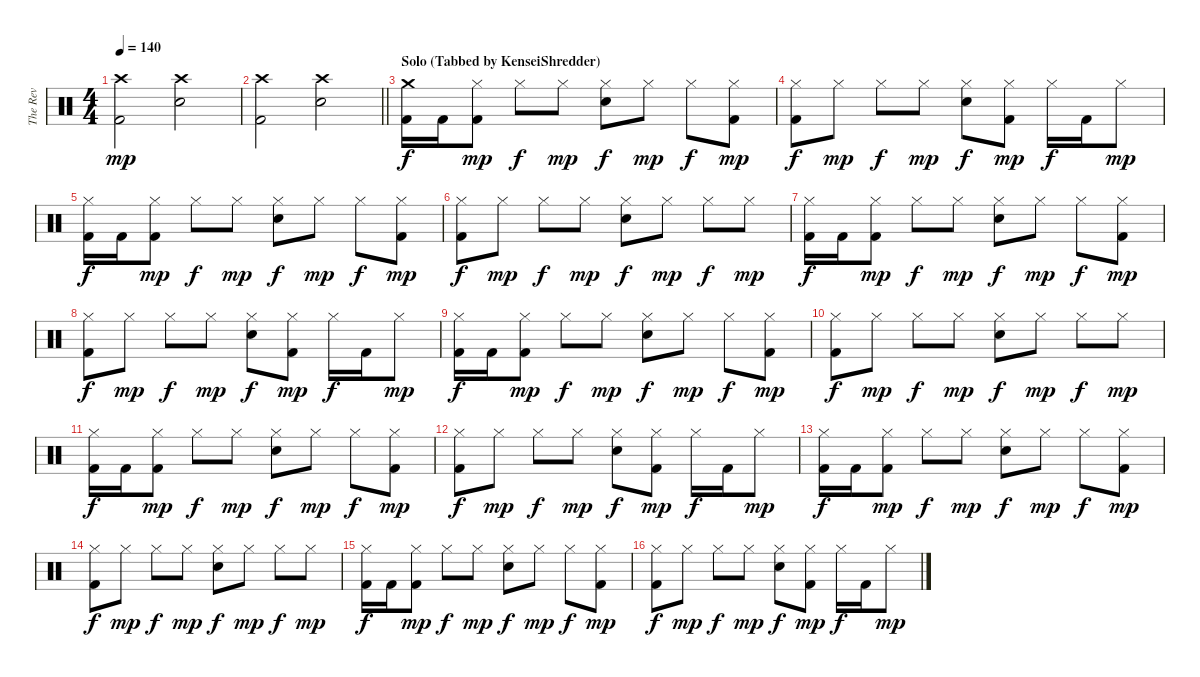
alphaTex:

\track ("The Rev" "The Rev") {instrument percussion}
\staff {score}
\articulation defaults
\ts (4 4)
\tempo 140
\clef neutral
\ks c
("Crash high (hit)" "Kick (hit) 2").2{dy mp} ("Crash high (hit)" "Snare (hit) 2").2 |
\barLineRight lightlight
("Crash high (hit)" "Kick (hit) 2").2 ("Crash high (hit)" "Snare (hit) 2").2 |
\section ("" "Solo (Tabbed by KenseiShredder)")
("Crash medium (hit)" "Kick (hit) 2").16{dy f} "Kick (hit) 2".16 ("Hi-Hat (closed)" "Kick (hit) 2").8{dy mp} "Hi-Hat (closed)".8{dy f} "Hi-Hat (closed)".8{dy mp} ("Hi-Hat (closed)" "Snare (hit) 2").8{dy f} "Hi-Hat (closed)".8{dy mp} "Hi-Hat (closed)".8{dy f} ("Hi-Hat (closed)" "Kick (hit) 2").8{dy mp} |
("Hi-Hat (closed)" "Kick (hit) 2").8{dy f} "Hi-Hat (closed)".8{dy mp} "Hi-Hat (closed)".8{dy f} "Hi-Hat (closed)".8{dy mp} ("Hi-Hat (closed)" "Snare (hit) 2").8{dy f} ("Hi-Hat (closed)" "Kick (hit) 2").8{dy mp} "Hi-Hat (closed)".16{dy f} "Kick (hit) 2".16 "Hi-Hat (closed)".8{dy mp} |
("Hi-Hat (closed)" "Kick (hit) 2").16{dy f} "Kick (hit) 2".16 ("Hi-Hat (closed)" "Kick (hit) 2").8{dy mp} "Hi-Hat (closed)".8{dy f} "Hi-Hat (closed)".8{dy mp} ("Hi-Hat (closed)" "Snare (hit) 2").8{dy f} "Hi-Hat (closed)".8{dy mp} "Hi-Hat (closed)".8{dy f} ("Hi-Hat (closed)" "Kick (hit) 2").8{dy mp} |
("Hi-Hat (closed)" "Kick (hit) 2").8{dy f} "Hi-Hat (closed)".8{dy mp} "Hi-Hat (closed)".8{dy f} "Hi-Hat (closed)".8{dy mp} ("Hi-Hat (closed)" "Snare (hit) 2").8{dy f} "Hi-Hat (closed)".8{dy mp} "Hi-Hat (closed)".8{dy f} "Hi-Hat (closed)".8{dy mp} |
("Hi-Hat (closed)" "Kick (hit) 2").16{dy f} "Kick (hit) 2".16 ("Hi-Hat (closed)" "Kick (hit) 2").8{dy mp} "Hi-Hat (closed)".8{dy f} "Hi-Hat (closed)".8{dy mp} ("Hi-Hat (closed)" "Snare (hit) 2").8{dy f} "Hi-Hat (closed)".8{dy mp} "Hi-Hat (closed)".8{dy f} ("Hi-Hat (closed)" "Kick (hit) 2").8{dy mp} |
("Hi-Hat (closed)" "Kick (hit) 2").8{dy f} "Hi-Hat (closed)".8{dy mp} "Hi-Hat (closed)".8{dy f} "Hi-Hat (closed)".8{dy mp} ("Hi-Hat (closed)" "Snare (hit) 2").8{dy f} ("Hi-Hat (closed)" "Kick (hit) 2").8{dy mp} "Hi-Hat (closed)".16{dy f} "Kick (hit) 2".16 "Hi-Hat (closed)".8{dy mp} |
("Hi-Hat (closed)" "Kick (hit) 2").16{dy f} "Kick (hit) 2".16 ("Hi-Hat (closed)" "Kick (hit) 2").8{dy mp} "Hi-Hat (closed)".8{dy f} "Hi-Hat (closed)".8{dy mp} ("Hi-Hat (closed)" "Snare (hit) 2").8{dy f} "Hi-Hat (closed)".8{dy mp} "Hi-Hat (closed)".8{dy f} ("Hi-Hat (closed)" "Kick (hit) 2").8{dy mp} |
("Hi-Hat (closed)" "Kick (hit) 2").8{dy f} "Hi-Hat (closed)".8{dy mp} "Hi-Hat (closed)".8{dy f} "Hi-Hat (closed)".8{dy mp} ("Hi-Hat (closed)" "Snare (hit) 2").8{dy f} "Hi-Hat (closed)".8{dy mp} "Hi-Hat (closed)".8{dy f} "Hi-Hat (closed)".8{dy mp} |
("Hi-Hat (closed)" "Kick (hit) 2").16{dy f} "Kick (hit) 2".16 ("Hi-Hat (closed)" "Kick (hit) 2").8{dy mp} "Hi-Hat (closed)".8{dy f} "Hi-Hat (closed)".8{dy mp} ("Hi-Hat (closed)" "Snare (hit) 2").8{dy f} "Hi-Hat (closed)".8{dy mp} "Hi-Hat (closed)".8{dy f} ("Hi-Hat (closed)" "Kick (hit) 2").8{dy mp} |
("Hi-Hat (closed)" "Kick (hit) 2").8{dy f} "Hi-Hat (closed)".8{dy mp} "Hi-Hat (closed)".8{dy f} "Hi-Hat (closed)".8{dy mp} ("Hi-Hat (closed)" "Snare (hit) 2").8{dy f} ("Hi-Hat (closed)" "Kick (hit) 2").8{dy mp} "Hi-Hat (closed)".16{dy f} "Kick (hit) 2".16 "Hi-Hat (closed)".8{dy mp} |
("Hi-Hat (closed)" "Kick (hit) 2").16{dy f} "Kick (hit) 2".16 ("Hi-Hat (closed)" "Kick (hit) 2").8{dy mp} "Hi-Hat (closed)".8{dy f} "Hi-Hat (closed)".8{dy mp} ("Hi-Hat (closed)" "Snare (hit) 2").8{dy f} "Hi-Hat (closed)".8{dy mp} "Hi-Hat (closed)".8{dy f} ("Hi-Hat (closed)" "Kick (hit) 2").8{dy mp} |
("Hi-Hat (closed)" "Kick (hit) 2").8{dy f} "Hi-Hat (closed)".8{dy mp} "Hi-Hat (closed)".8{dy f} "Hi-Hat (closed)".8{dy mp} ("Hi-Hat (closed)" "Snare (hit) 2").8{dy f} "Hi-Hat (closed)".8{dy mp} "Hi-Hat (closed)".8{dy f} "Hi-Hat (closed)".8{dy mp} |
("Hi-Hat (closed)" "Kick (hit) 2").16{dy f} "Kick (hit) 2".16 ("Hi-Hat (closed)" "Kick (hit) 2").8{dy mp} "Hi-Hat (closed)".8{dy f} "Hi-Hat (closed)".8{dy mp} ("Hi-Hat (closed)" "Snare (hit) 2").8{dy f} "Hi-Hat (closed)".8{dy mp} "Hi-Hat (closed)".8{dy f} ("Hi-Hat (closed)" "Kick (hit) 2").8{dy mp} |
("Hi-Hat (closed)" "Kick (hit) 2").8{dy f} "Hi-Hat (closed)".8{dy mp} "Hi-Hat (closed)".8{dy f} "Hi-Hat (closed)".8{dy mp} ("Hi-Hat (closed)" "Snare (hit) 2").8{dy f} ("Hi-Hat (closed)" "Kick (hit) 2").8{dy mp} "Hi-Hat (closed)".16{dy f} "Kick (hit) 2".16 "Hi-Hat (closed)".8{dy mp}
